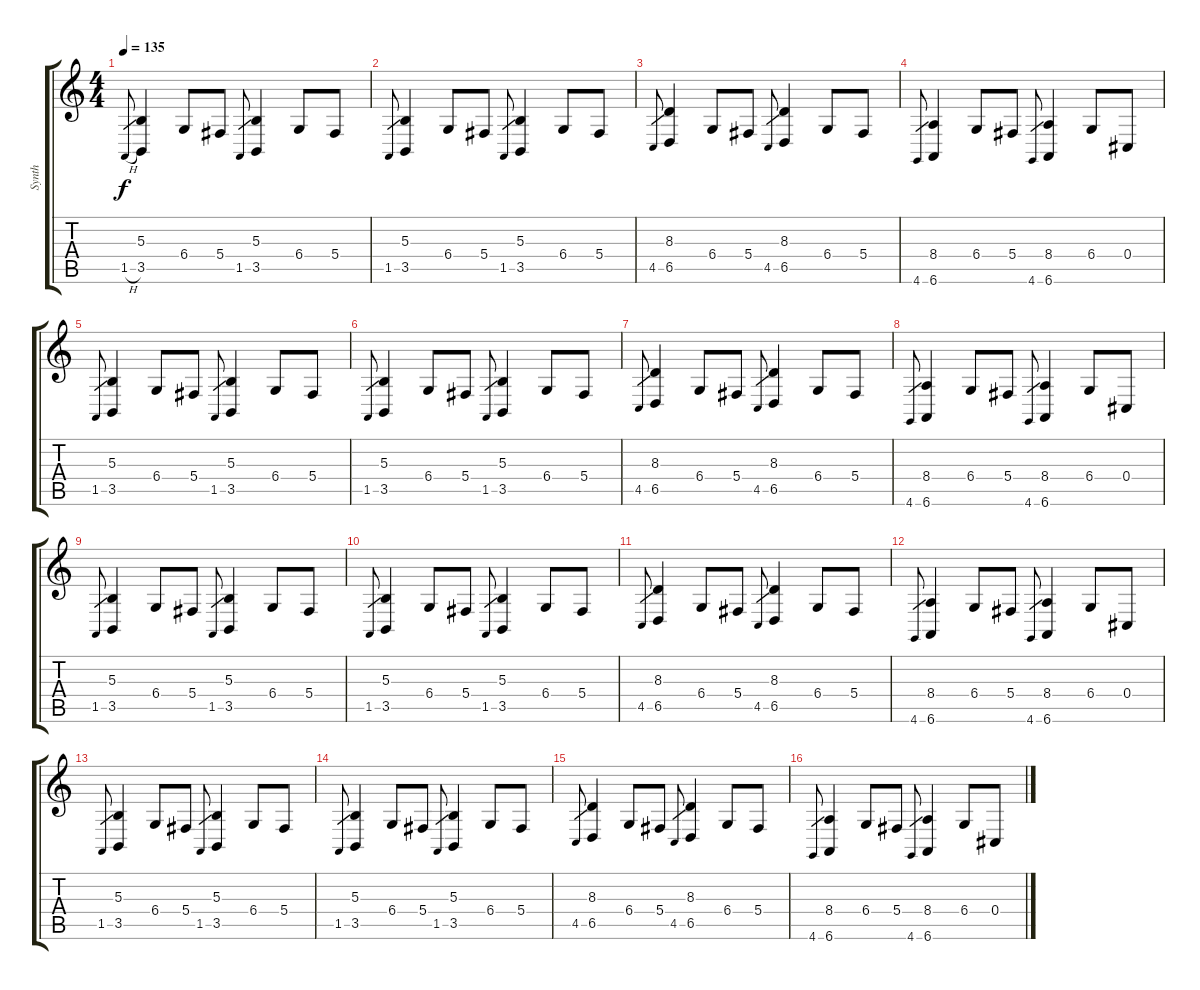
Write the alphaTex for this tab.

\track ("Synth" "Synth") {instrument lead2sawtooth}
\staff {score tabs}
\tuning (Eb4 Bb3 Gb3 Db3 Ab2 Eb2) {hide}
\ts (4 4)
\tempo 135
\clef g2
\ks c
1.5{h}.8{gr dy f instrument lead2sawtooth} (5.3 3.5).4 6.4.8 5.4.8 1.5.8{gr} (5.3 3.5).4 6.4.8 5.4.8 |
1.5.8{gr} (5.3 3.5).4 6.4.8 5.4.8 1.5.8{gr} (5.3 3.5).4 6.4.8 5.4.8 |
4.5.8{gr} (8.3 6.5).4 6.4.8 5.4.8 4.5.8{gr} (8.3 6.5).4 6.4.8 5.4.8 |
4.6.8{gr} (8.4 6.6).4 6.4.8 5.4.8 4.6.8{gr} (8.4 6.6).4 6.4.8 0.4.8 |
1.5.8{gr} (5.3 3.5).4 6.4.8 5.4.8 1.5.8{gr} (5.3 3.5).4 6.4.8 5.4.8 |
1.5.8{gr} (5.3 3.5).4 6.4.8 5.4.8 1.5.8{gr} (5.3 3.5).4 6.4.8 5.4.8 |
4.5.8{gr} (8.3 6.5).4 6.4.8 5.4.8 4.5.8{gr} (8.3 6.5).4 6.4.8 5.4.8 |
4.6.8{gr} (8.4 6.6).4 6.4.8 5.4.8 4.6.8{gr} (8.4 6.6).4 6.4.8 0.4.8 |
1.5.8{gr} (5.3 3.5).4 6.4.8 5.4.8 1.5.8{gr} (5.3 3.5).4 6.4.8 5.4.8 |
1.5.8{gr} (5.3 3.5).4 6.4.8 5.4.8 1.5.8{gr} (5.3 3.5).4 6.4.8 5.4.8 |
4.5.8{gr} (8.3 6.5).4 6.4.8 5.4.8 4.5.8{gr} (8.3 6.5).4 6.4.8 5.4.8 |
4.6.8{gr} (8.4 6.6).4 6.4.8 5.4.8 4.6.8{gr} (8.4 6.6).4 6.4.8 0.4.8 |
1.5.8{gr} (5.3 3.5).4 6.4.8 5.4.8 1.5.8{gr} (5.3 3.5).4 6.4.8 5.4.8 |
1.5.8{gr} (5.3 3.5).4 6.4.8 5.4.8 1.5.8{gr} (5.3 3.5).4 6.4.8 5.4.8 |
4.5.8{gr} (8.3 6.5).4 6.4.8 5.4.8 4.5.8{gr} (8.3 6.5).4 6.4.8 5.4.8 |
4.6.8{gr} (8.4 6.6).4 6.4.8 5.4.8 4.6.8{gr} (8.4 6.6).4 6.4.8 0.4.8
